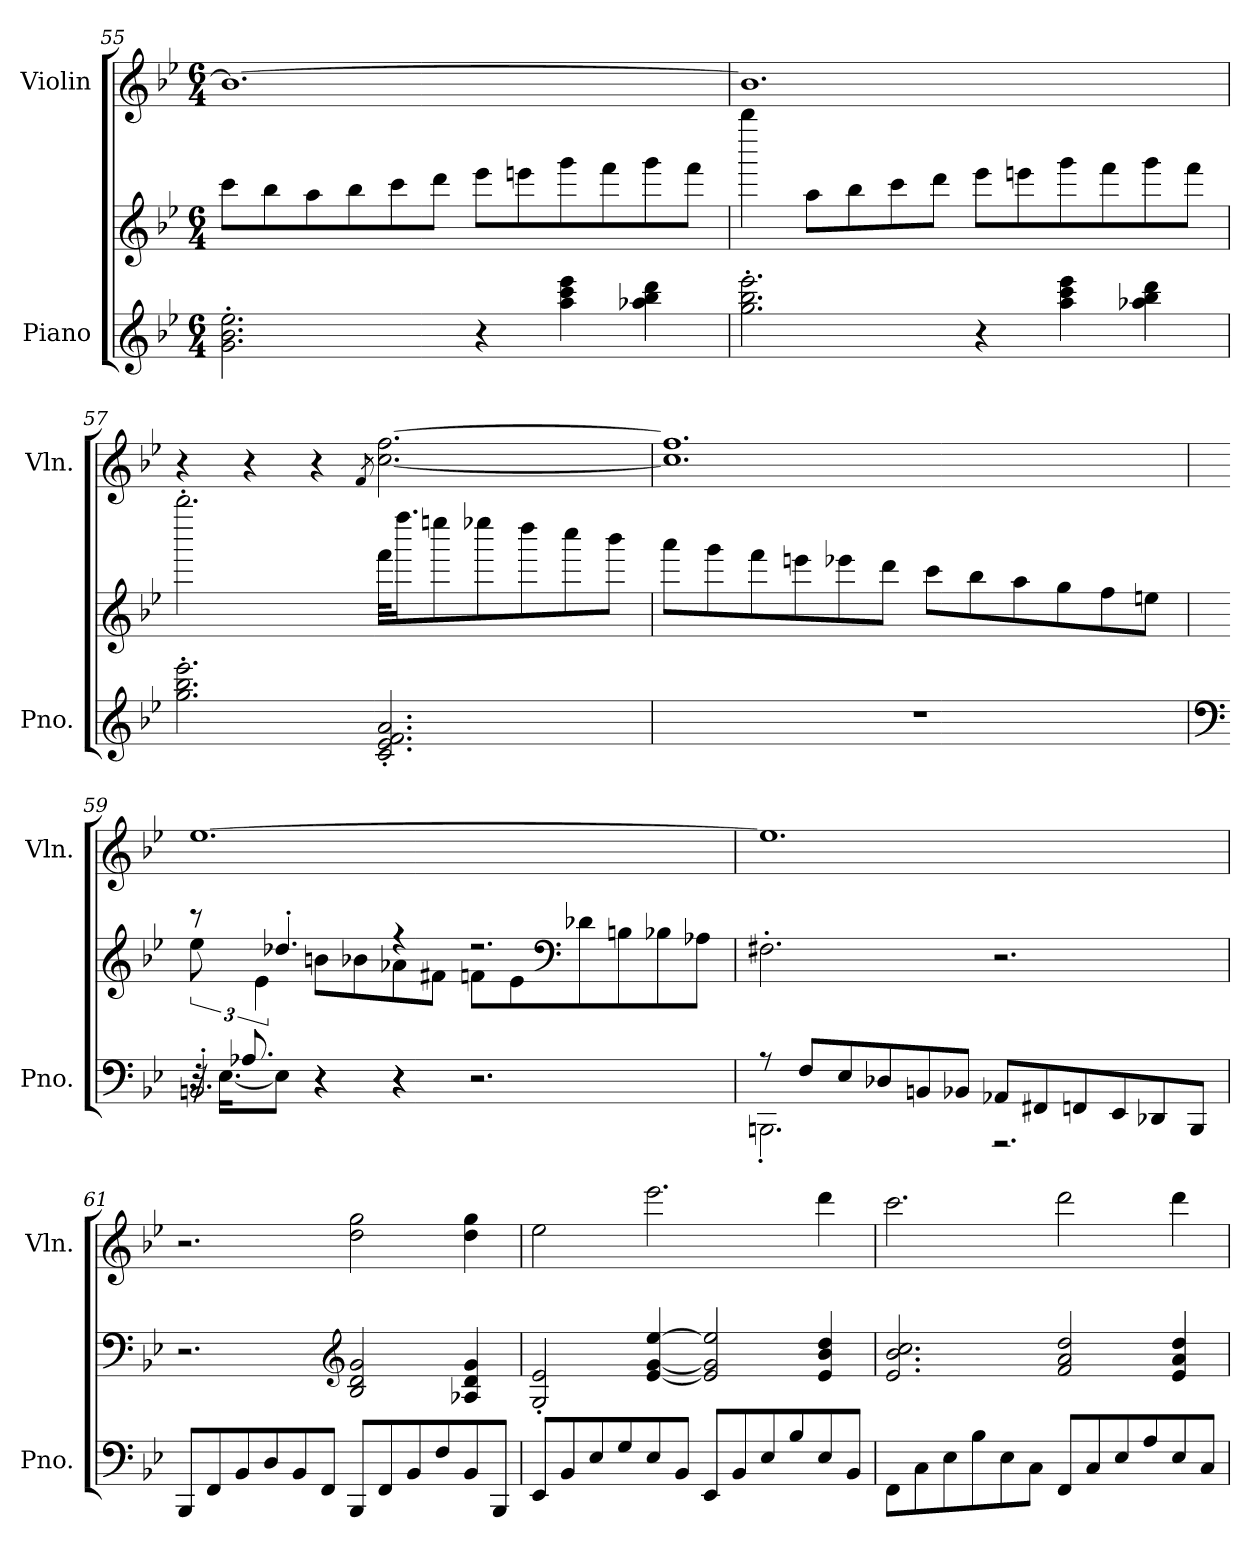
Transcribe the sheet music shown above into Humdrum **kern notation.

**kern	**kern	**kern
*part2	*part2	*part1
*staff3	*staff2	*staff1
*I"Piano	*	*I"Violin
*I'Pno.	*	*I'Vln.
!!LO:LB:g=z
*clefG2	*clefG2	*clefG2
*k[b-e-]	*k[b-e-]	*k[b-e-]
*M6/4	*M6/4	*M6/4
=55	=55	=55
2.g\' 2.b-\' 2.ee-\'	8ccc\L	1.b-_
.	8bb-\	.
.	8aa\	.
.	8bb-\	.
.	8ccc\	.
.	8ddd\J	.
4r	8eee-\L	.
.	8eeen\	.
4aa\ 4ccc\ 4eee-\	8ggg\	.
.	8fff\	.
4aa-X\ 4bb-\ 4ddd\	8ggg\	.
.	8fff\J	.
=56	=56	=56
2.gg\' 2.bb-\' 2.eee-\'	4bbbb-\	1.b-]
.	8aa\L	.
.	8bb-\	.
.	8ccc\	.
.	8ddd\J	.
4r	8eee-\L	.
.	8eeen\	.
4aa\ 4ccc\ 4eee-\	8ggg\	.
.	8fff\	.
4aa-X\ 4bb-\ 4ddd\	8ggg\	.
.	8fff\J	.
!!LO:PB:g=z
=57	=57	=57
2.gg\' 2.bb-\' 2.eee-\'	2.bbbb-'\	4r
.	.	4r
.	.	4r
.	.	8qf/
2.c/' 2.e-/' 2.f/' 2.a/'	32fff\KLL	[2.cc\ [2.ff\
.	16.ffff\J	.
.	8eeeen\	.
.	8eeee-X\	.
.	8dddd\	.
.	8cccc\	.
.	8bbb-\J	.
=58	=58	=58
1.r	8aaa\L	1.cc] 1.ff]
.	8ggg\	.
.	8fff\	.
.	8eeen\	.
.	8eee-X\	.
.	8ddd\J	.
.	8ccc\L	.
.	8bb-\	.
.	8aa\	.
.	8gg\	.
.	8ff\	.
.	8een\J	.
!!LO:LB:g=z
=59	=59	=59
*clefF4	*	*
*^	*^	*
*	*^	*	*	*
16r	32r	2.BBn'/	8r	12ee-\	[1.ee-
.	[16.E-\KL	.	.	.	.
8.A-X/	.	.	.	.	.
.	.	.	.	6e-\	.
.	8E-\J]	.	4.dd-X'/	.	.
4r	4r	.	.	8bn\L	.
.	.	.	.	8b-X\	.
4r	4r	.	4r	8a-X\	.
.	.	.	.	8f#X\J	.
2.r	2.r	2.r	2.r	8fn\L	.
.	.	.	.	8e-\	.
*	*	*	*clefF4	*	*
.	.	.	.	8d-X\	.
.	.	.	.	8Bn\	.
.	.	.	.	8B-X\	.
.	.	.	.	8A-X\J	.
*	*v	*v	*	*	*
*	*	*v	*v	*
!!LO:LB:g=z
=60	=60	=60	=60
8r	2.BBBn'\	2.F#X'\	1.ee-]
8F/L	.	.	.
8E-/	.	.	.
8D-X/	.	.	.
8BBn/	.	.	.
8BB-X/J	.	.	.
8AA-X/L	2.r	2.r	.
8FF#X/	.	.	.
8FFn/	.	.	.
8EE-/	.	.	.
8DD-X/	.	.	.
8BBB/J	.	.	.
*v	*v	*	*
=61	=61	=61
*	*	*MM210
8BBB-/L	2.r	2.r
8FF/	.	.
8BB-/	.	.
8D/	.	.
8BB-/	.	.
8FF/J	.	.
*	*clefG2	*
8BBB-/L	2B-/ 2d/ 2g/	2dd\ 2gg\
8FF/	.	.
8BB-/	.	.
8F/	.	.
8BB-/	4A-X/ 4d/ 4g/	4dd\ 4gg\
8BBB-/J	.	.
=62	=62	=62
8EE-/L	2G/' 2e-/'	2ee-\
8BB-/	.	.
8E-/	.	.
8G/	.	.
8E-/	[4e-/ [4g/ [4ee-/	2.eee-\
8BB-/J	.	.
8EE-/L	2e-/] 2g/] 2ee-/]	.
8BB-/	.	.
8E-/	.	.
8B-/	.	.
8E-/	4e-/ 4b-/ 4dd/	4ddd\
8BB-/J	.	.
!!LO:LB:g=z
=63	=63	=63
8FF\L	2.e-/ 2.b-/ 2.cc/	2.ccc\
8C\	.	.
8E-\	.	.
8B-\	.	.
8E-\	.	.
8C\J	.	.
8FF/L	2f/ 2a/ 2dd/	2ddd\
8C/	.	.
8E-/	.	.
8A/	.	.
8E-/	4e-/ 4a/ 4dd/	4ddd\
8C/J	.	.
=	=	=
*-	*-	*-
